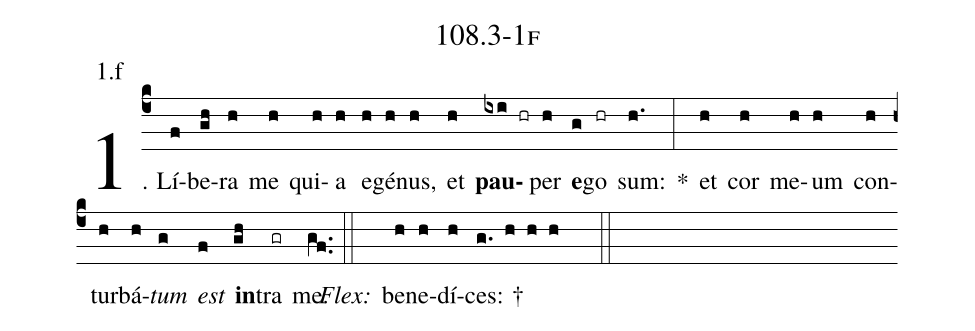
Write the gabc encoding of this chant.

name: 108.3-1f;
annotation: 1.f;
%%
(c4)1. Lí(f)be(gh)ra(h) me(h) qui(h)a(h) e(h)gé(h)nus,(h) et(h) <b>pau</b>(ixi hr)per(h) <b>e</b>(g)go(hr) sum:(h.) *(:) et(h) cor(h) me(h)um(h) con(h)tur(h)bá(h)<i>tum</i>(g) <i>est</i>(f) <b>in</b>(gh)tra(gr) me.(gf..) (::)
<i>Flex:</i>()  be(h)ne(h)dí(h)ces: †(g. h h h  ::)
